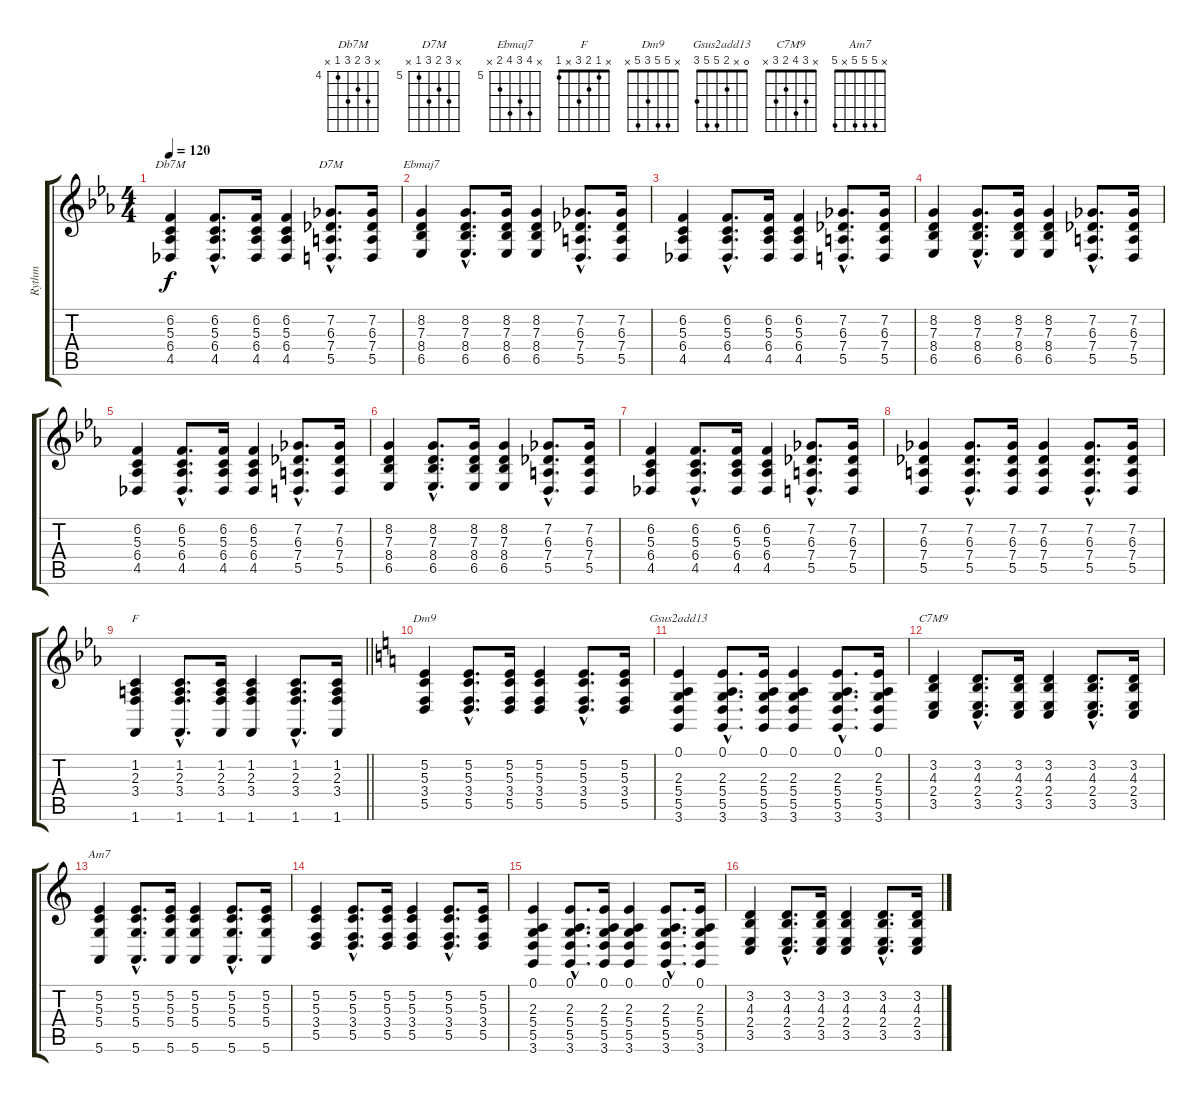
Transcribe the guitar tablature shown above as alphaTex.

\track ("Rythm" "Rythm") {instrument acousticgrandpiano}
\staff {score tabs}
\tuning (E4 B3 G3 D3 A2 E2) {hide}
\chord ("Db7M" x 6 5 6 4 x) {firstfret 4}
\chord ("D7M" x 7 6 7 5 x) {firstfret 5}
\chord ("Ebmaj7" x 8 7 8 6 x) {firstfret 5}
\chord ("F" x 1 2 3 x 1)
\chord ("Dm9" x 5 5 3 5 x)
\chord ("Gsus2add13" 0 x 2 5 5 3)
\chord ("C7M9" x 3 4 2 3 x)
\chord ("Am7" x 5 5 5 x 5)
\ts (4 4)
\tempo 120
\clef g2
\ks eb
(6.2 5.3 6.4 4.5).4{ch "Db7M" dy f} (6.2{hac} 5.3{hac} 6.4{hac} 4.5{hac}).8{d} (6.2 5.3 6.4 4.5).16 (6.2 5.3 6.4 4.5).4 (7.2{hac} 6.3{hac} 7.4{hac} 5.5{hac}).8{d ch "D7M"} (7.2 6.3 7.4 5.5).16 |
(8.2 7.3 8.4 6.5).4{ch "Ebmaj7"} (8.2{hac} 7.3{hac} 8.4{hac} 6.5{hac}).8{d} (8.2 7.3 8.4 6.5).16 (8.2 7.3 8.4 6.5).4 (7.2{hac} 6.3{hac} 7.4{hac} 5.5{hac}).8{d} (7.2 6.3 7.4 5.5).16 |
(6.2 5.3 6.4 4.5).4 (6.2{hac} 5.3{hac} 6.4{hac} 4.5{hac}).8{d} (6.2 5.3 6.4 4.5).16 (6.2 5.3 6.4 4.5).4 (7.2{hac} 6.3{hac} 7.4{hac} 5.5{hac}).8{d} (7.2 6.3 7.4 5.5).16 |
(8.2 7.3 8.4 6.5).4 (8.2{hac} 7.3{hac} 8.4{hac} 6.5{hac}).8{d} (8.2 7.3 8.4 6.5).16 (8.2 7.3 8.4 6.5).4 (7.2{hac} 6.3{hac} 7.4{hac} 5.5{hac}).8{d} (7.2 6.3 7.4 5.5).16 |
(6.2 5.3 6.4 4.5).4 (6.2{hac} 5.3{hac} 6.4{hac} 4.5{hac}).8{d} (6.2 5.3 6.4 4.5).16 (6.2 5.3 6.4 4.5).4 (7.2{hac} 6.3{hac} 7.4{hac} 5.5{hac}).8{d} (7.2 6.3 7.4 5.5).16 |
(8.2 7.3 8.4 6.5).4 (8.2{hac} 7.3{hac} 8.4{hac} 6.5{hac}).8{d} (8.2 7.3 8.4 6.5).16 (8.2 7.3 8.4 6.5).4 (7.2{hac} 6.3{hac} 7.4{hac} 5.5{hac}).8{d} (7.2 6.3 7.4 5.5).16 |
(6.2 5.3 6.4 4.5).4 (6.2{hac} 5.3{hac} 6.4{hac} 4.5{hac}).8{d} (6.2 5.3 6.4 4.5).16 (6.2 5.3 6.4 4.5).4 (7.2{hac} 6.3{hac} 7.4{hac} 5.5{hac}).8{d} (7.2 6.3 7.4 5.5).16 |
(7.2 6.3 7.4 5.5).4 (7.2{hac} 6.3{hac} 7.4{hac} 5.5{hac}).8{d} (7.2 6.3 7.4 5.5).16 (7.2 6.3 7.4 5.5).4 (7.2{hac} 6.3{hac} 7.4{hac} 5.5{hac}).8{d} (7.2 6.3 7.4 5.5).16 |
\barLineRight lightlight
(1.2 2.3 3.4 1.6).4{ch "F"} (1.2{hac} 2.3{hac} 3.4{hac} 1.6{hac}).8{d} (1.2 2.3 3.4 1.6).16 (1.2 2.3 3.4 1.6).4 (1.2{hac} 2.3{hac} 3.4{hac} 1.6{hac}).8{d} (1.2 2.3 3.4 1.6).16 |
\ks c
(5.2 5.3 3.4 5.5).4{ch "Dm9"} (5.2{hac} 5.3{hac} 3.4{hac} 5.5{hac}).8{d} (5.2 5.3 3.4 5.5).16 (5.2 5.3 3.4 5.5).4 (5.2{hac} 5.3{hac} 3.4{hac} 5.5{hac}).8{d} (5.2 5.3 3.4 5.5).16 |
(0.1 2.3 5.4 5.5 3.6).4{ch "Gsus2add13"} (0.1{hac} 2.3{hac} 5.4{hac} 5.5{hac} 3.6{hac}).8{d} (0.1 2.3 5.4 5.5 3.6).16 (0.1 2.3 5.4 5.5 3.6).4 (0.1{hac} 2.3{hac} 5.4{hac} 5.5{hac} 3.6{hac}).8{d} (0.1 2.3 5.4 5.5 3.6).16 |
(3.2 4.3 2.4 3.5).4{ch "C7M9"} (3.2{hac} 4.3{hac} 2.4{hac} 3.5{hac}).8{d} (3.2 4.3 2.4 3.5).16 (3.2 4.3 2.4 3.5).4 (3.2{hac} 4.3{hac} 2.4{hac} 3.5{hac}).8{d} (3.2 4.3 2.4 3.5).16 |
(5.2 5.3 5.4 5.6).4{ch "Am7"} (5.2{hac} 5.3{hac} 5.4{hac} 5.6{hac}).8{d} (5.2 5.3 5.4 5.6).16 (5.2 5.3 5.4 5.6).4 (5.2{hac} 5.3{hac} 5.4{hac} 5.6{hac}).8{d} (5.2 5.3 5.4 5.6).16 |
(5.2 5.3 3.4 5.5).4 (5.2{hac} 5.3{hac} 3.4{hac} 5.5{hac}).8{d} (5.2 5.3 3.4 5.5).16 (5.2 5.3 3.4 5.5).4 (5.2{hac} 5.3{hac} 3.4{hac} 5.5{hac}).8{d} (5.2 5.3 3.4 5.5).16 |
(0.1 2.3 5.4 5.5 3.6).4 (0.1{hac} 2.3{hac} 5.4{hac} 5.5{hac} 3.6{hac}).8{d} (0.1 2.3 5.4 5.5 3.6).16 (0.1 2.3 5.4 5.5 3.6).4 (0.1{hac} 2.3{hac} 5.4{hac} 5.5{hac} 3.6{hac}).8{d} (0.1 2.3 5.4 5.5 3.6).16 |
(3.2 4.3 2.4 3.5).4 (3.2{hac} 4.3{hac} 2.4{hac} 3.5{hac}).8{d} (3.2 4.3 2.4 3.5).16 (3.2 4.3 2.4 3.5).4 (3.2{hac} 4.3{hac} 2.4{hac} 3.5{hac}).8{d} (3.2 4.3 2.4 3.5).16
